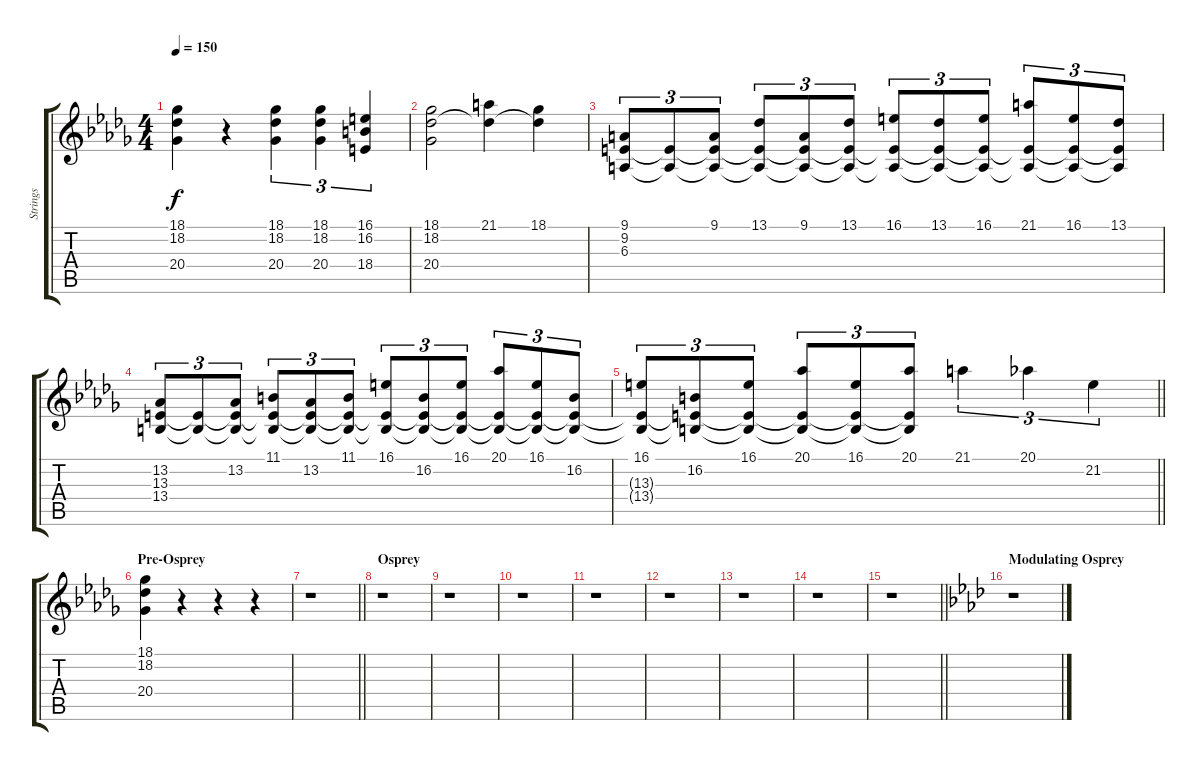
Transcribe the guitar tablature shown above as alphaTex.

\track ("Strings" "Strings") {instrument stringensemble1}
\staff {score tabs}
\tuning (C4 G3 Eb3 Bb2 F2 C2) {hide}
\ts (4 4)
\tempo 150
\clef g2
\ks bbminor
(18.1 18.2 20.4).4{dy f} r.4 (18.1 18.2 20.4).4{tu (3 2)} (18.1 18.2 20.4).4{tu (3 2)} (16.1 16.2 18.4).4{tu (3 2)} |
(18.1 18.2 20.4).2 (21.1 18.2{t}).4 (18.1 18.2{t}).4 |
(9.1 9.2 6.3).8{tu (3 2)} (9.2{t} 6.3{t}).8{tu (3 2)} (9.1 9.2{t} 6.3{t}).8{tu (3 2)} (13.1 9.2{t} 6.3{t}).8{tu (3 2)} (9.1 9.2{t} 6.3{t}).8{tu (3 2)} (13.1 9.2{t} 6.3{t}).8{tu (3 2)} (16.1 9.2{t} 6.3{t}).8{tu (3 2)} (13.1 9.2{t} 6.3{t}).8{tu (3 2)} (16.1 9.2{t} 6.3{t}).8{tu (3 2)} (21.1 9.2{t} 6.3{t}).8{tu (3 2)} (16.1 9.2{t} 6.3{t}).8{tu (3 2)} (13.1 9.2{t} 6.3{t}).8{tu (3 2)} |
(13.2 13.3 13.4).8{tu (3 2)} (13.3{t} 13.4{t}).8{tu (3 2)} (13.2 13.3{t} 13.4{t}).8{tu (3 2)} (11.1 13.3{t} 13.4{t}).8{tu (3 2)} (13.2 13.3{t} 13.4{t}).8{tu (3 2)} (11.1 13.3{t} 13.4{t}).8{tu (3 2)} (16.1 13.3{t} 13.4{t}).8{tu (3 2)} (16.2 13.3{t} 13.4{t}).8{tu (3 2)} (16.1 13.3{t} 13.4{t}).8{tu (3 2)} (20.1 13.3{t} 13.4{t}).8{tu (3 2)} (16.1 13.3{t} 13.4{t}).8{tu (3 2)} (16.2 13.3{t} 13.4{t}).8{tu (3 2)} |
\barLineRight lightlight
(16.1 13.3{t} 13.4{t}).8{tu (3 2)} (16.2 13.3{t} 13.4{t}).8{tu (3 2)} (16.1 13.3{t} 13.4{t}).8{tu (3 2)} (20.1 13.3{t} 13.4{t}).8{tu (3 2)} (16.1 13.3{t} 13.4{t}).8{tu (3 2)} (20.1 13.3{t} 13.4{t}).8{tu (3 2)} 21.1.4{tu (3 2)} 20.1.4{tu (3 2)} 21.2.4{tu (3 2)} |
\section ("" "Pre-Osprey")
(18.1 18.2 20.4).4 r.4 r.4 r.4 |
\barLineRight lightlight
r.1 |
\section ("" "Osprey")
r.1 |
r.1 |
r.1 |
r.1 |
r.1 |
r.1 |
r.1 |
\barLineRight lightlight
r.1 |
\section ("" "Modulating Osprey")
\ks fminor
r.1
